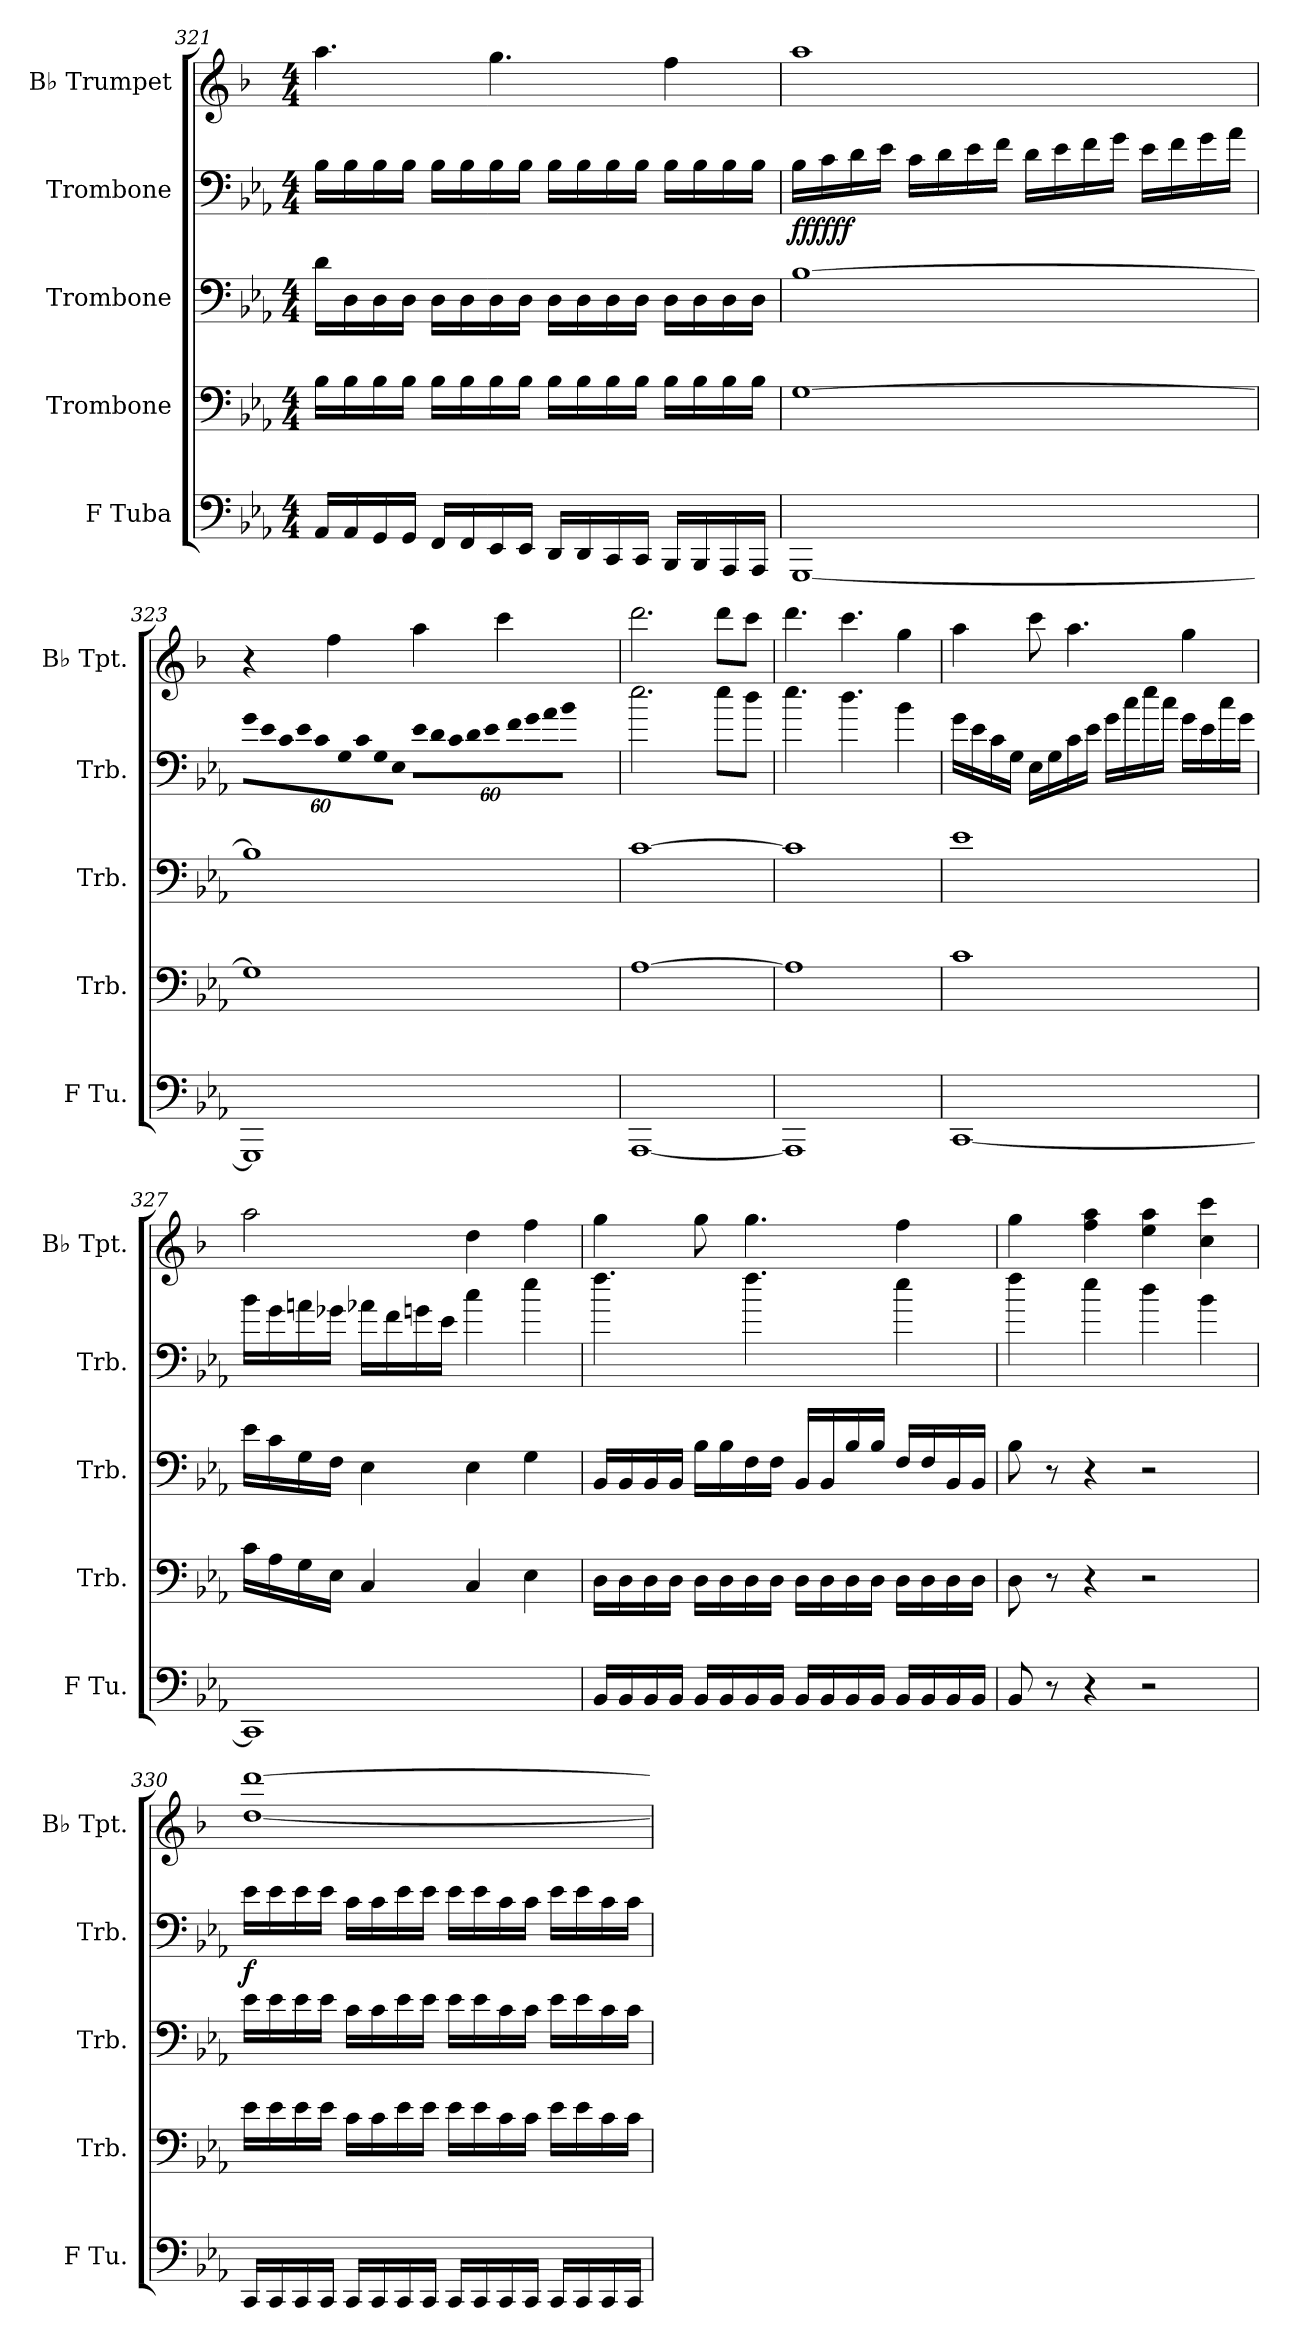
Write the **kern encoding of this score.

**kern	**kern	**kern	**kern	**dynam	**kern
*part5	*part4	*part3	*part2	*part2	*part1
*staff5	*staff4	*staff3	*staff2	*staff2	*staff1
*I"F Tuba	*I"Trombone	*I"Trombone	*I"Trombone	*	*I"B♭ Trumpet
*I'F Tu.	*I'Trb.	*I'Trb.	*I'Trb.	*	*I'B♭ Tpt.
!!LO:PB:g=z
*clefF4	*clefF4	*clefF4	*clefF4	*	*clefG2
*	*	*	*	*	*ITrd1c2
*k[b-e-a-]	*k[b-e-a-]	*k[b-e-a-]	*k[b-e-a-]	*	*k[b-e-a-]
*E-:	*E-:	*E-:	*E-:	*	*E-:
*M4/4	*M4/4	*M4/4	*M4/4	*	*M4/4
=321	=321	=321	=321	=321	=321
16AA-/LL	16B-\LL	16d\LL	16B-\LL	.	4.gg\
16AA-/	16B-\	16D\	16B-\	.	.
16GG/	16B-\	16D\	16B-\	.	.
16GG/JJ	16B-\JJ	16D\JJ	16B-\JJ	.	.
16FF/LL	16B-\LL	16D\LL	16B-\LL	.	.
16FF/	16B-\	16D\	16B-\	.	.
16EE-/	16B-\	16D\	16B-\	.	4.ff\
16EE-/JJ	16B-\JJ	16D\JJ	16B-\JJ	.	.
16DD/LL	16B-\LL	16D\LL	16B-\LL	.	.
16DD/	16B-\	16D\	16B-\	.	.
16CC/	16B-\	16D\	16B-\	.	.
16CC/JJ	16B-\JJ	16D\JJ	16B-\JJ	.	.
16BBB-/LL	16B-\LL	16D\LL	16B-\LL	.	4ee-\
16BBB-/	16B-\	16D\	16B-\	.	.
16AAA-/	16B-\	16D\	16B-\	.	.
16AAA-/JJ	16B-\JJ	16D\JJ	16B-\JJ	.	.
=322	=322	=322	=322	=322	=322
!	!	!	!	!LO:DY:b	!
[1GGG	[1G	[1B-	16B-\LL	ffffff	1gg
.	.	.	16c\	.	.
.	.	.	16d\	.	.
.	.	.	16e-\JJ	.	.
.	.	.	16c\LL	.	.
.	.	.	16d\	.	.
.	.	.	16e-\	.	.
.	.	.	16f\JJ	.	.
.	.	.	16d\LL	.	.
.	.	.	16e-\	.	.
.	.	.	16f\	.	.
.	.	.	16g\JJ	.	.
.	.	.	16e-\LL	.	.
.	.	.	16f\	.	.
.	.	.	16g\	.	.
.	.	.	16a-\JJ	.	.
!!LO:PB:g=z
=323	=323	=323	=323	=323	=323
*	*	*	*Xbrackettup	*	*
!	!	!	!LO:N:vis=16	!	!
1GGG]	1G]	1B-]	960%53g\LL	.	4r
!	!	!	!LO:N:vis=16	!	!
.	.	.	960%53e-\	.	.
!	!	!	!LO:N:vis=16	!	!
.	.	.	960%53c\	.	.
!	!	!	!LO:N:vis=16	!	!
.	.	.	960%53e-\	.	.
!	!	!	!LO:N:vis=16	!	!
.	.	.	960%53c\	.	.
.	.	.	.	.	4ee-\
!	!	!	!LO:N:vis=16	!	!
.	.	.	960%53G\	.	.
!	!	!	!LO:N:vis=16	!	!
.	.	.	960%53c\	.	.
!	!	!	!LO:N:vis=16	!	!
.	.	.	960%53G\	.	.
!	!	!	!LO:N:vis=16	!	!
.	.	.	960%53E-\JJ	.	.
.	.	.	320ryy	.	.
!	!	!	!LO:N:vis=16	!	!
.	.	.	960%53e-\LL	.	4gg\
!	!	!	!LO:N:vis=16	!	!
.	.	.	960%53d\	.	.
!	!	!	!LO:N:vis=16	!	!
.	.	.	960%53c\	.	.
!	!	!	!LO:N:vis=16	!	!
.	.	.	960%53d\	.	.
!	!	!	!LO:N:vis=16	!	!
.	.	.	960%53e-\	.	.
.	.	.	.	.	4bb-\
!	!	!	!LO:N:vis=16	!	!
.	.	.	960%53f\	.	.
!	!	!	!LO:N:vis=16	!	!
.	.	.	960%53g\	.	.
!	!	!	!LO:N:vis=16	!	!
.	.	.	960%53a-\	.	.
!	!	!	!LO:N:vis=16	!	!
.	.	.	960%53b-\JJ	.	.
.	.	.	320ryy	.	.
=324	=324	=324	=324	=324	=324
[1AAA-	[1A-	[1c	2.ee-\	.	2.ccc\
.	.	.	8ee-\L	.	8ccc\L
.	.	.	8dd\J	.	8bb-\J
!!LO:PB:g=z
=325	=325	=325	=325	=325	=325
1AAA-]	1A-]	1c]	4.ee-\	.	4.ccc\
.	.	.	4.dd\	.	4.bb-\
.	.	.	4b-\	.	4ff\
!!LO:PB:g=z
=326	=326	=326	=326	=326	=326
[1CC	1c	1e-	16g\LL	.	4gg\
.	.	.	16e-\	.	.
.	.	.	16c\	.	.
.	.	.	16G\JJ	.	.
.	.	.	16E-\LL	.	8bb-\
.	.	.	16G\	.	.
.	.	.	16c\	.	4.gg\
.	.	.	16e-\JJ	.	.
.	.	.	16g\LL	.	.
.	.	.	16cc\	.	.
.	.	.	16ee-\	.	.
.	.	.	16cc\JJ	.	.
.	.	.	16g\LL	.	4ff\
.	.	.	16e-\	.	.
.	.	.	16cc\	.	.
.	.	.	16g\JJ	.	.
=327	=327	=327	=327	=327	=327
1CC]	16c\LL	16e-\LL	16b-\LL	.	2gg\
.	16A-\	16c\	16g\	.	.
.	16G\	16G\	16an\	.	.
.	16E-\JJ	16F\JJ	16g-X\JJ	.	.
.	4C/	4E-\	16a-X\LL	.	.
.	.	.	16f\	.	.
.	.	.	16gn\	.	.
.	.	.	16e-\JJ	.	.
.	4C/	4E-\	4cc\	.	4cc\
.	4E-\	4G\	4ee-\	.	4ee-\
=328	=328	=328	=328	=328	=328
16BB-/LL	16D\LL	16BB-/LL	4.ff\	.	4ff\
16BB-/	16D\	16BB-/	.	.	.
16BB-/	16D\	16BB-/	.	.	.
16BB-/JJ	16D\JJ	16BB-/JJ	.	.	.
16BB-/LL	16D\LL	16B-\LL	.	.	8ff\
16BB-/	16D\	16B-\	.	.	.
16BB-/	16D\	16F\	4.ff\	.	4.ff\
16BB-/JJ	16D\JJ	16F\JJ	.	.	.
16BB-/LL	16D\LL	16BB-/LL	.	.	.
16BB-/	16D\	16BB-/	.	.	.
16BB-/	16D\	16B-/	.	.	.
16BB-/JJ	16D\JJ	16B-/JJ	.	.	.
16BB-/LL	16D\LL	16F/LL	4ee-\	.	4ee-\
16BB-/	16D\	16F/	.	.	.
16BB-/	16D\	16BB-/	.	.	.
16BB-/JJ	16D\JJ	16BB-/JJ	.	.	.
!!LO:PB:g=z
=329	=329	=329	=329	=329	=329
8BB-/	8D\	8B-\	4ff\	.	4ff\
8r	8r	8r	.	.	.
4r	4r	4r	4ee-\	.	4ee-\ 4gg\
2r	2r	2r	4dd\	.	4dd\ 4gg\
.	.	.	4b-\	.	4b-\ 4bb-\
=330	=330	=330	=330	=330	=330
!	!	!	!	!LO:DY:b	!
16CC/LL	16e-\LL	16e-\LL	16e-\LL	f	[1cc [1ccc
16CC/	16e-\	16e-\	16e-\	.	.
16CC/	16e-\	16e-\	16e-\	.	.
16CC/JJ	16e-\JJ	16e-\JJ	16e-\JJ	.	.
16CC/LL	16c\LL	16c\LL	16c\LL	.	.
16CC/	16c\	16c\	16c\	.	.
16CC/	16e-\	16e-\	16e-\	.	.
16CC/JJ	16e-\JJ	16e-\JJ	16e-\JJ	.	.
16CC/LL	16e-\LL	16e-\LL	16e-\LL	.	.
16CC/	16e-\	16e-\	16e-\	.	.
16CC/	16c\	16c\	16c\	.	.
16CC/JJ	16c\JJ	16c\JJ	16c\JJ	.	.
16CC/LL	16e-\LL	16e-\LL	16e-\LL	.	.
16CC/	16e-\	16e-\	16e-\	.	.
16CC/	16c\	16c\	16c\	.	.
16CC/JJ	16c\JJ	16c\JJ	16c\JJ	.	.
=	=	=	=	=	=
*-	*-	*-	*-	*-	*-
